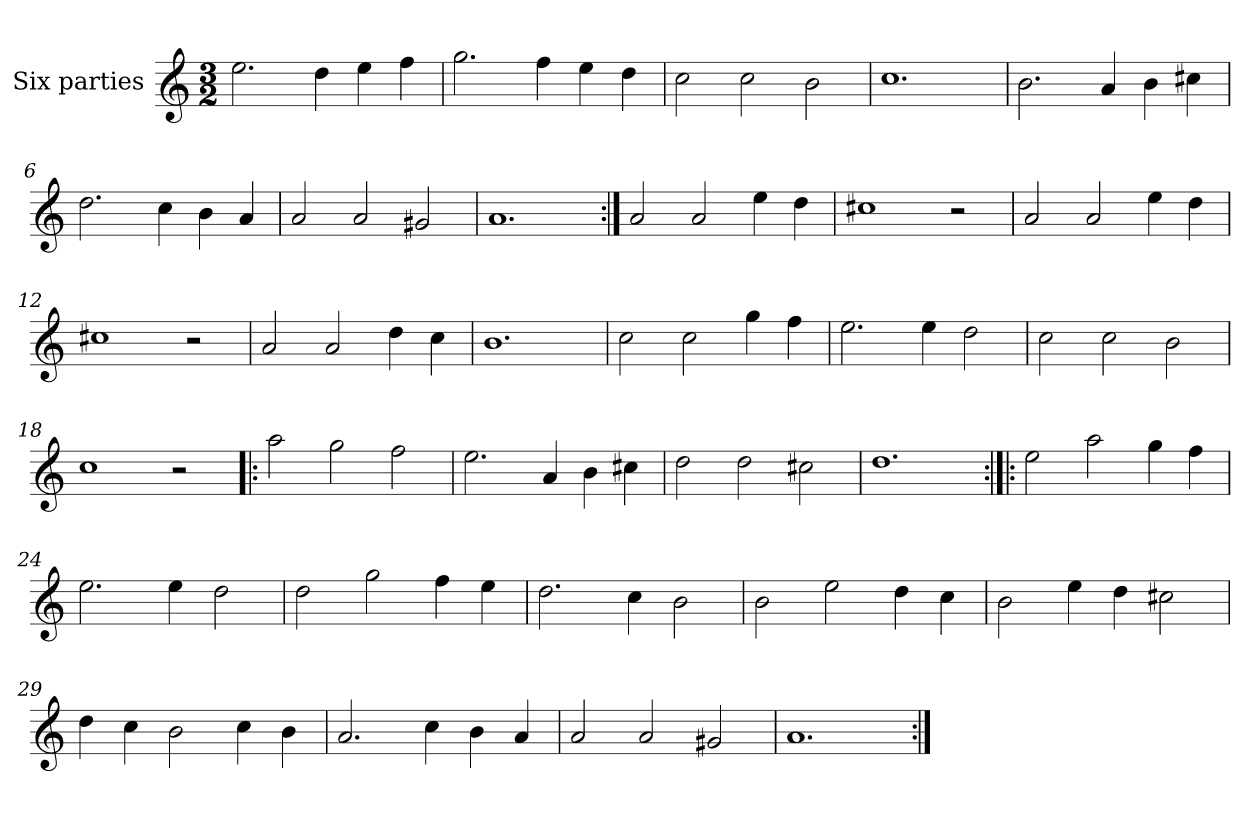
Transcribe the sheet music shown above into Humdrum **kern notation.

**kern
*part1
*staff1
*I"Six parties
*clefG2
*k[]
*M3/2
*MM180
=1
2.ee\
4dd\
4ee\
4ff\
=2
2.gg\
4ff\
4ee\
4dd\
=3
2cc\
2cc\
2b\
=4
1.cc
=5
2.b\
4a/
4b\
4cc#X\
=6
2.dd\
4cc\
4b\
4a/
=7
2a/
2a/
2g#X/
=8
1.a
=9:|!
2a/
2a/
4ee\
4dd\
=10
1cc#X
2r
=11
2a/
2a/
4ee\
4dd\
=12
1cc#X
2r
=13
2a/
2a/
4dd\
4cc\
=14
1.b
=15
2cc\
2cc\
4gg\
4ff\
=16
2.ee\
4ee\
2dd\
=17
2cc\
2cc\
2b\
=18
1cc
2r
=19!|:
2aa\
2gg\
2ff\
=20
2.ee\
4a/
4b\
4cc#X\
=21
2dd\
2dd\
2cc#X\
=22
1.dd
=23:|!|:
2ee\
2aa\
4gg\
4ff\
=24
2.ee\
4ee\
2dd\
=25
2dd\
2gg\
4ff\
4ee\
=26
2.dd\
4cc\
2b\
=27
2b\
2ee\
4dd\
4cc\
=28
2b\
4ee\
4dd\
2cc#X\
=29
4dd\
4cc\
2b\
4cc\
4b\
=30
2.a/
4cc\
4b\
4a/
=31
2a/
2a/
2g#X/
=32
1.a
=:|!
*-
